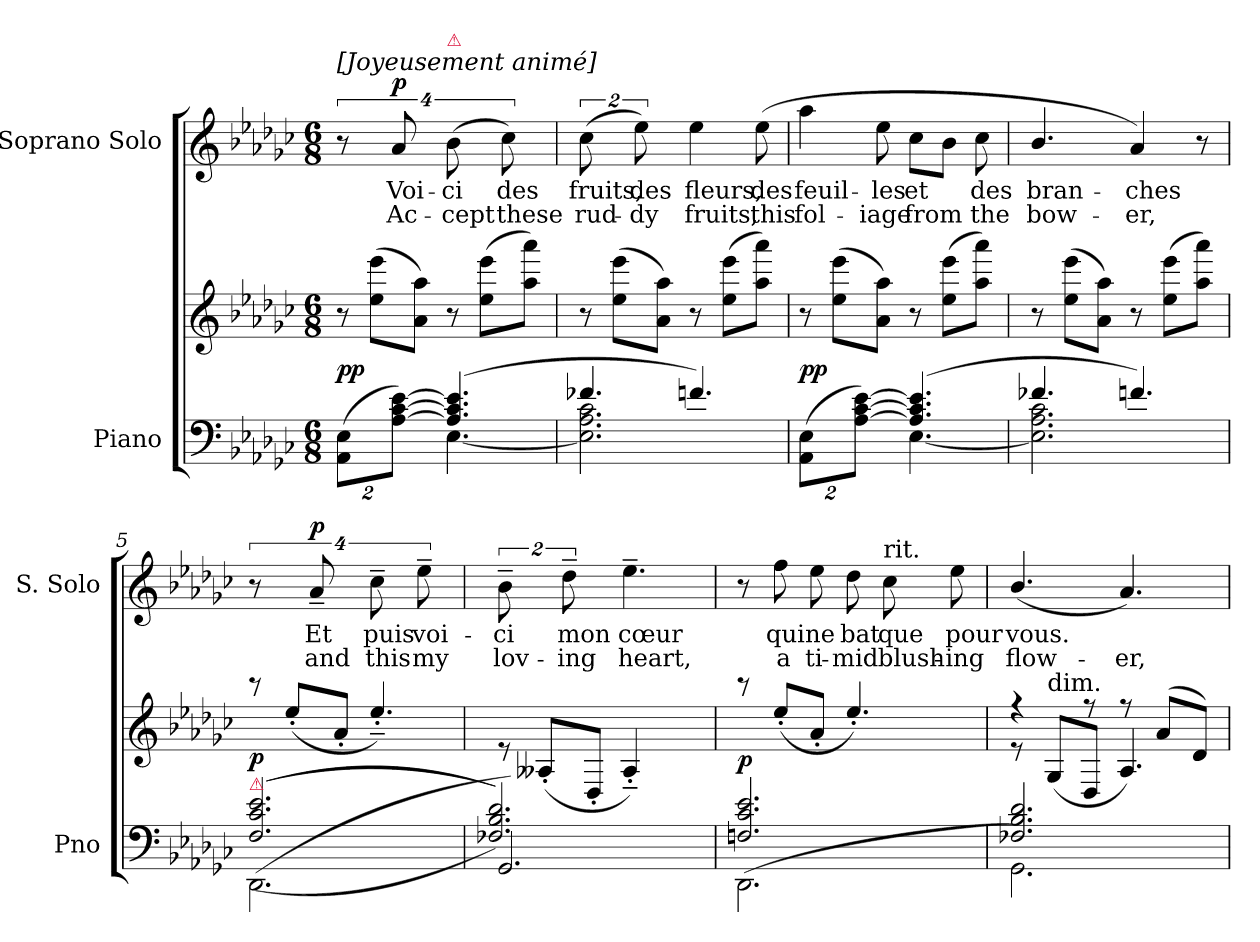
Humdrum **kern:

**kern	**kern	**dynam	**kern	**text	**text	**dynam
*part2	*part2	*part2	*part1	*part1	*part1	*part1
*staff3	*staff2	*staff2/3	*staff1	*staff1	*staff1	*staff1
*I"Piano	*	*	*I"Soprano Solo	*	*	*
*I'Pno	*	*	*I'S. Solo	*	*	*
*clefF4	*clefG2	*	*clefG2	*	*	*
*k[b-e-a-d-g-c-]	*k[b-e-a-d-g-c-]	*	*k[b-e-a-d-g-c-]	*	*	*
*G-:	*G-:	*	*G-:	*	*	*
*M6/8	*M6/8	*	*M6/8	*	*	*
=1	=1	=1	=1	=1	=1	=1
*^	*	*	*	*	*	*
!	!	!	!	!LO:TX:a:B:t=[Joyeusement animé]	!	!	!
(16%3AA- 16%3E-L	4.ryy	8r	pp	16%3r	.	.	.
.	.	(8ee- 8eee-L	.	.	.	.	.
!	!	!	!	!	!	!LO:LY:i	!LO:DY:a
[16%3A- [16%3c- [16%3e-J)	.	.	.	16%3a-	Voi-	Ac-	p
.	.	8a- 8aa-J)	.	.	.	.	.
!	!	!	!	!LO:TX:a:color=crimson:t=⚠	!	!	!
!	!	!	!	!	!	!LO:LY:i	!
(4.A-] 4.c-] 4.e-]	[4.E-	8r	.	(16%3b-	-ci	-cept	.
.	.	(8ee- 8eee-L	.	.	.	.	.
!	!	!	!	!	!	!LO:LY:i	!
.	.	.	.	16%3cc-)	des	these	.
.	.	8aa- 8aaa-J)	.	.	.	.	.
=2	=2	=2	=2	=2	=2	=2	=2
!	!	!	!	!	!	!LO:LY:i	!
4.f-X	2.E-] 2.A- 2.c-	8r	.	(16%3cc-	fruits,	rud-	.
.	.	(8ee- 8eee-L	.	.	.	.	.
!	!	!	!	!	!	!LO:LY:i	!
.	.	.	.	16%3ee-)	des	-dy	.
.	.	8a- 8aa-J)	.	.	.	.	.
!	!	!	!	!	!	!LO:LY:i	!
4.fn)	.	8r	.	4ee-	fleurs,	fruits,	.
.	.	(8ee- 8eee-L	.	.	.	.	.
!	!	!	!	!	!	!LO:LY:i	!
.	.	8aa- 8aaa-J)	.	(8ee-	des	this	.
=3	=3	=3	=3	=3	=3	=3	=3
!	!	!	!	!	!	!LO:LY:i	!
(16%3AA- 16%3E-L	4.ryy	8r	pp	4aa-	feuil-	fol-	.
.	.	(8ee- 8eee-L	.	.	.	.	.
[16%3A- [16%3c- [16%3e-J)	.	.	.	.	.	.	.
!	!	!	!	!	!	!LO:LY:i	!
.	.	8a- 8aa-J)	.	8ee-	-les	-iage	.
!	!	!	!	!	!	!LO:LY:i	!
(4.A-] 4.c-] 4.e-]	[4.E-	8r	.	8cc-L	et	from	.
.	.	(8ee- 8eee-L	.	8b-J	.	.	.
!	!	!	!	!	!	!LO:LY:i	!
.	.	8aa- 8aaa-J)	.	8cc-	des	the	.
=4	=4	=4	=4	=4	=4	=4	=4
!	!	!	!	!	!	!LO:LY:i	!
4.f-X	2.E-] 2.A- 2.c-	8r	.	4.b-/	bran-	bow-	.
.	.	(8ee- 8eee-L	.	.	.	.	.
.	.	8a- 8aa-J)	.	.	.	.	.
!	!	!	!	!	!	!LO:LY:i	!
4.fn)	.	8r	.	4a-)	-ches	-er,	.
.	.	(8ee- 8eee-L	.	.	.	.	.
.	.	8aa- 8aaa-J)	.	8r	.	.	.
=5	=5	=5	=5	=5	=5	=5	=5
!LO:TX:a:color=crimson:t=⚠	!	!	!	!	!	!	!
(2.DD-\	(>(>(>2.F/ 2.c-/ 2.e-/	8rccc	p	16%3r	.	.	.
.	.	(>8ee-'>/L	.	.	.	.	.
!	!	!	!	!	!	!LO:LY:i	!LO:DY:a
.	.	.	.	16%3a-~>	Et	and	p
.	.	8a-'>/J	.	.	.	.	.
!	!	!	!	!	!	!LO:LY:i	!
.	.	4.ee-'>~>/)	.	16%3cc-~	puis	this	.
!	!	!	!	!	!	!LO:LY:i	!
.	.	.	.	16%3ee-~	voi-	my	.
=6	=6	=6	=6	=6	=6	=6	=6
!	!	!	!	!	!	!LO:LY:i	!
2.GG-)	2.F-X/ 2.B-/ 2.d-/)))	8re	.	16%3b-~	-ci	lov-	.
.	.	(8A--X'/L	.	.	.	.	.
!	!	!	!	!	!	!LO:LY:i	!
.	.	.	.	16%3dd-~	mon	-ing	.
.	.	8D-'/J	.	.	.	.	.
!	!	!	!	!	!	!LO:LY:i	!
.	.	4A--'~/)	.	4.ee-~	cœur	heart,	.
.	.	8ryy	.	.	.	.	.
=7	=7	=7	=7	=7	=7	=7	=7
(2.DD-\	2.Fn/ 2.c-/ 2.e-/	8rccc	p	8r	.	.	.
!	!	!	!	!	!	!LO:LY:i	!
.	.	(>8ee-'>/L	.	8ff	qui	a	.
!	!	!	!	!	!	!LO:LY:i	!
.	.	8a-'>/J	.	8ee-	ne	ti-	.
!	!	!	!	!	!	!LO:LY:i	!
.	.	4.ee-'>/)	.	8dd-	bat	-mid	.
!	!	!	!	!LO:TX:a:t=rit.	!	!	!
!	!	!	!	!	!	!LO:LY:i	!
.	.	.	.	8cc-	que	blush-	.
!	!	!	!	!	!	!LO:LY:i	!
.	.	.	.	8ee-	pour	-ing	.
=8	=8	=8	=8	=8	=8	=8	=8
*	*	*^	*	*	*	*	*
!	!	!	!	!	!	!	!LO:LY:i	!
2.GG-\)	2.F-X/ 2.B-/ 2.d-/	4rff	8re	.	(4.b-/	vous.	flow-	.
!	!	!	!LO:TX:t=dim.	!	!	!	!	!
.	.	.	(8G-/L	.	.	.	.	.
.	.	8rff	8D-/J	.	.	.	.	.
!	!	!	!	!	!	!	!LO:LY:i	!
.	.	8rff	4.A-/)	.	4.a-)	.	-er,	.
.	.	(<8a-L	.	.	.	.	.	.
.	.	8d-J)	.	.	.	.	.	.
*v	*v	*	*	*	*	*	*	*
*	*v	*v	*	*	*	*	*
=	=	=	=	=	=	=
*-	*-	*-	*-	*-	*-	*-
